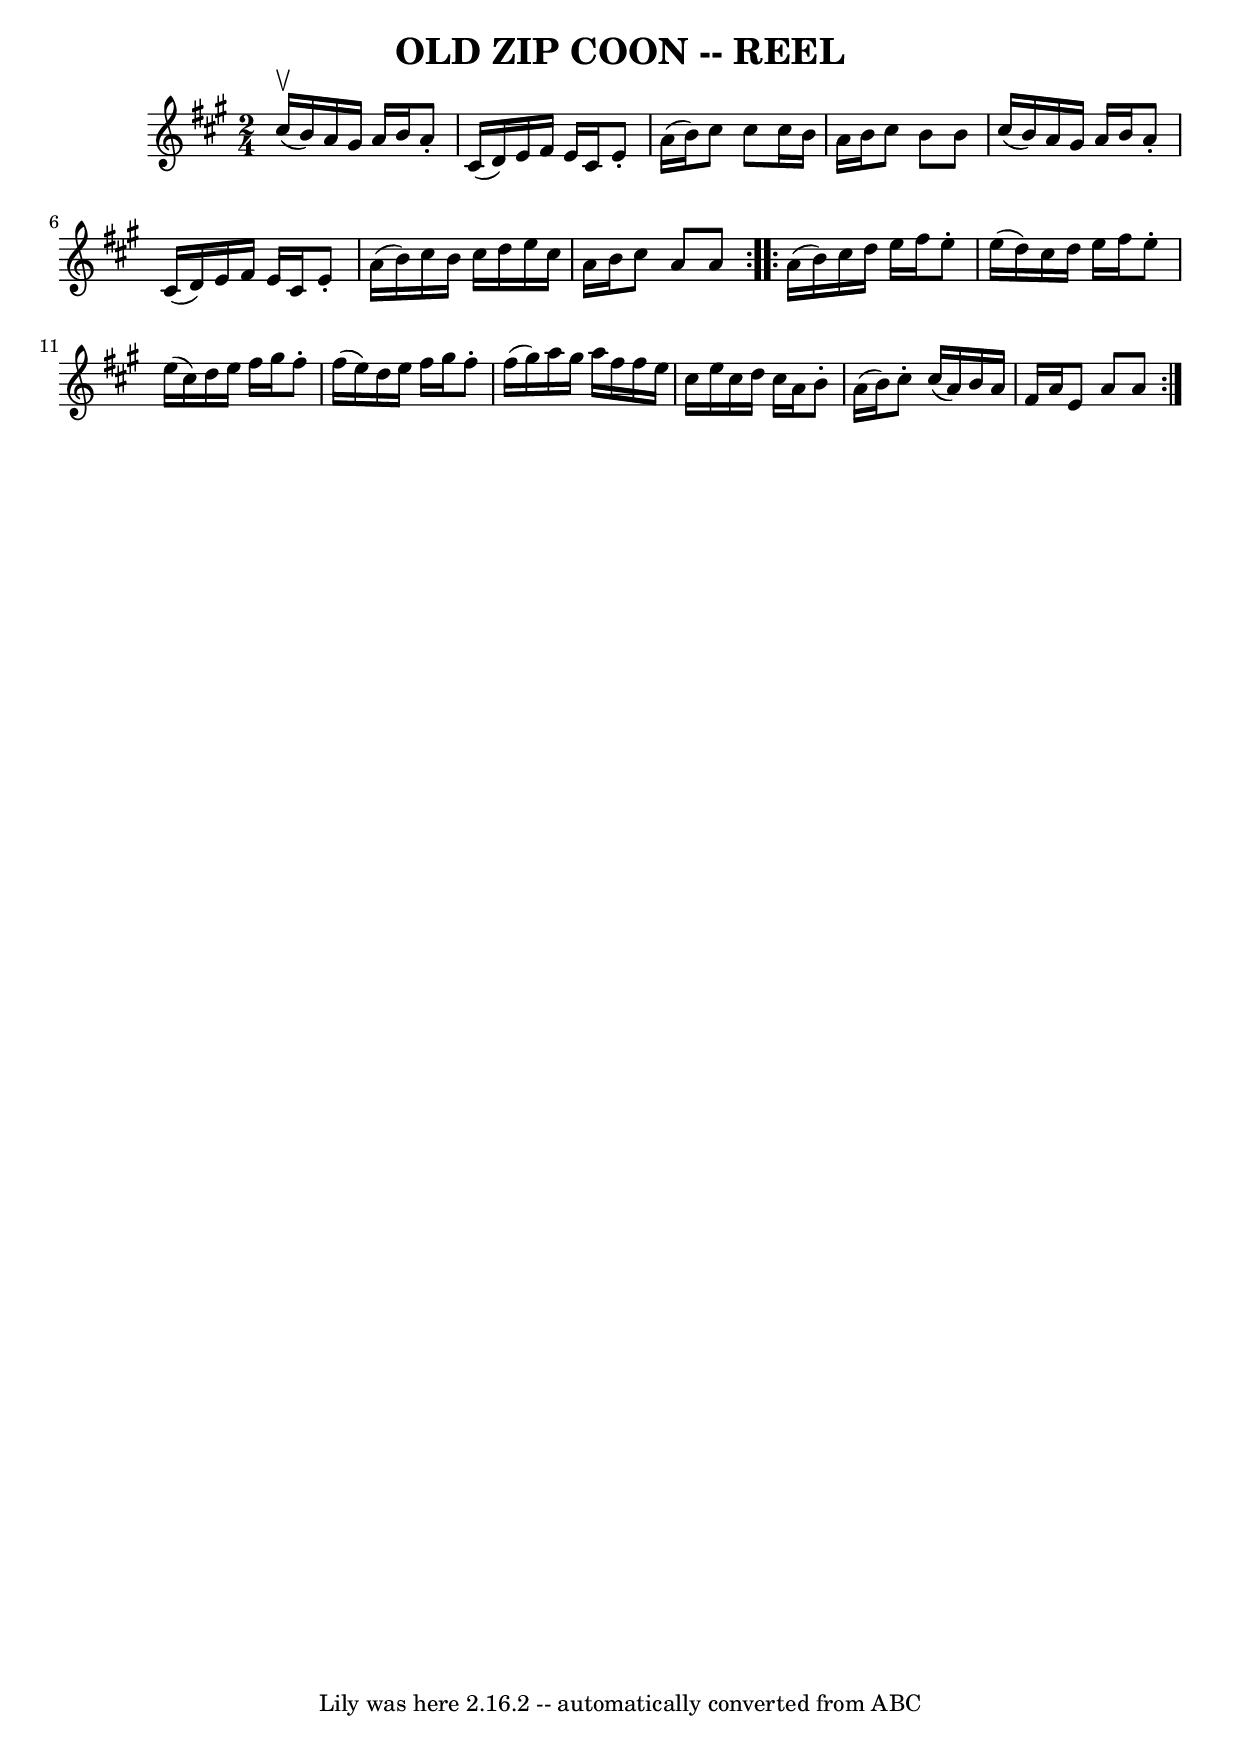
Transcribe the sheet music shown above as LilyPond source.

\version "2.7.40"
\include "Mammoth.ily"
\header {
	%% book = "Ryan's Mammoth Collection of Fiddle Tunes"
	crossRefNumber = "1"
	footnotes = "\\\\OLD ZIP COON. -- First couple down the outside and back  up  the centre,\\\\[second couple down  the centre and back up the outside at: same time.]\\\\First couple down the centre and back up the outside, [second couple down\\\\the outside and back up the centre at: same time.] First and second couples\\\\down the centre together, back.  -- First couple cast off, right and  left\\\\four."
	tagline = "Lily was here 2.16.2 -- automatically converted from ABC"
	title = "OLD ZIP COON -- REEL"
}
voicedefault =  {
\set Score.defaultBarType = "empty"

\repeat volta 2 {
\time 2/4 \key a \major cis''16 (^\upbow b'16)   |
 a'16    
gis'16 a'16 b'16 a'8 -. cis'16 (d'16)   |
 e'16    
fis'16 e'16 cis'16 e'8 -. a'16 (b'16)   |
 cis''8    
cis''8 cis''16 b'16 a'16 b'16    |
 cis''8 b'8 b'8    
cis''16 (b'16)   |
 a'16 gis'16 a'16 b'16 a'8 -.   
cis'16 (d'16)   |
 e'16 fis'16 e'16 cis'16 e'8 -.   
a'16 (b'16)   |
 cis''16 b'16 cis''16 d''16 e''16    
cis''16 a'16 b'16    |
 cis''8 a'8 a'8    }     
\repeat volta 2 { a'16 (b'16)   |
 cis''16 d''16 e''16  
 fis''16 e''8 -. e''16 (d''16)   |
 cis''16 d''16    
e''16 fis''16 e''8 -. e''16 (cis''16)   |
 d''16 e''16 
 fis''16 gis''16 fis''8 -. fis''16 (e''16)   |
 d''16   
 e''16 fis''16 gis''16 fis''8 -. fis''16 (gis''16)   |
  
 a''16 gis''16 a''16 fis''16 fis''16 e''16 cis''16 e''16 
   |
 cis''16 d''16 cis''16 a'16 b'8 -. a'16 (b'16) 
  |
 cis''8 -. cis''16 (a'16) b'16 a'16 fis'16 a'16  
  |
 e'8 a'8 a'8    }   
}

\score{
    <<

	\context Staff="default"
	{
	    \voicedefault 
	}

    >>
	\layout {
	}
	\midi {}
}
